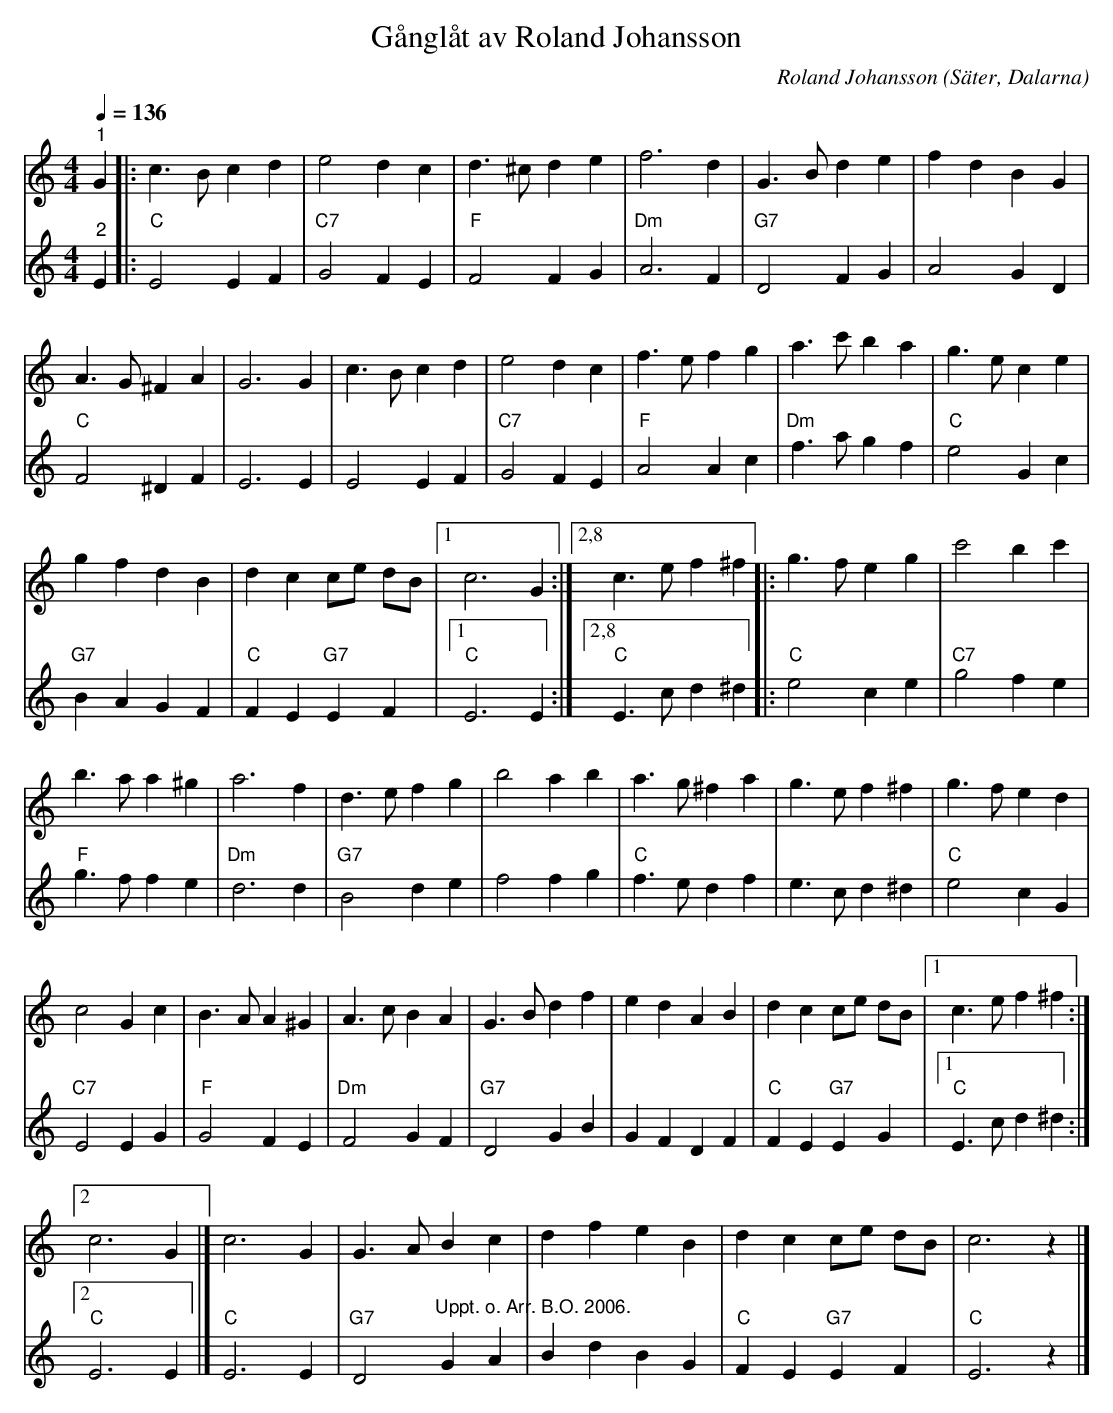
X:1
T:Gånglåt av Roland Johansson
O:Säter, Dalarna
C:Roland Johansson
L:1/4
Q:1/4=136
M:4/4
K:C
V:1
"^1" G |: c3/2 B/ c d | e2 d c | d3/2 ^c/ d e | f3 d | G3/2 B/ d e | f d B G |
A3/2 G/ ^F A | G3 G | c3/2 B/ c d | e2 d c | f3/2 e/ f g | a3/2 c'/ b a | g3/2 e/ c e |
g f d B | d c c/e/ d/B/ |1 c3 G :|2,8 c3/2 e/ f ^f |: g3/2 f/ e g | c'2 b c' |
b3/2 a/ a ^g | a3 f | d3/2 e/ f g | b2 a b | a3/2 g/ ^f a | g3/2 e/ f ^f | g3/2 f/ e d |
 c2 G c | B3/2 A/ A ^G | A3/2 c/ B A | G3/2 B/ d f | e d A B | d c c/e/ d/B/ |1 c3/2 e/ f ^f :|2
c3 G |] c3 G | G3/2 A/ B c | d f e B | d c c/e/ d/B/ | c3 z |]
V:2
"^2" E |:"C" E2 E F |"C7" G2 F E |"F" F2 F G |"Dm" A3 F |"G7" D2 F G | A2 G D |"C" F2 ^D F |
E3 E | E2 E F |"C7" G2 F E |"F" A2 A c |"Dm" f3/2 a/ g f |"C" e2 G c |"G7" B A G F |
"C" F E"G7" E F |1"C" E3 E :|2,8"C" E3/2 c/ d ^d |:"C" e2 c e |"C7" g2 f e |
"F" g3/2 f/ f e |"Dm" d3 d |"G7" B2 d e | f2 f g |"C" f3/2 e/ d f | e3/2 c/ d ^d |"C" e2 c G |
"C7" E2 E G |"F" G2 F E |"Dm" F2 G F |"G7" D2 G B | G F D F |"C" F E"G7" E G |1 "C" E3/2 c/ d ^d :|2
"C" E3 E |]"C" E3 E |"G7" D2 "^Uppt. o. Arr. B.O. 2006." G A | B d B G | "C" F E"G7" E F |"C" E3 z |]
